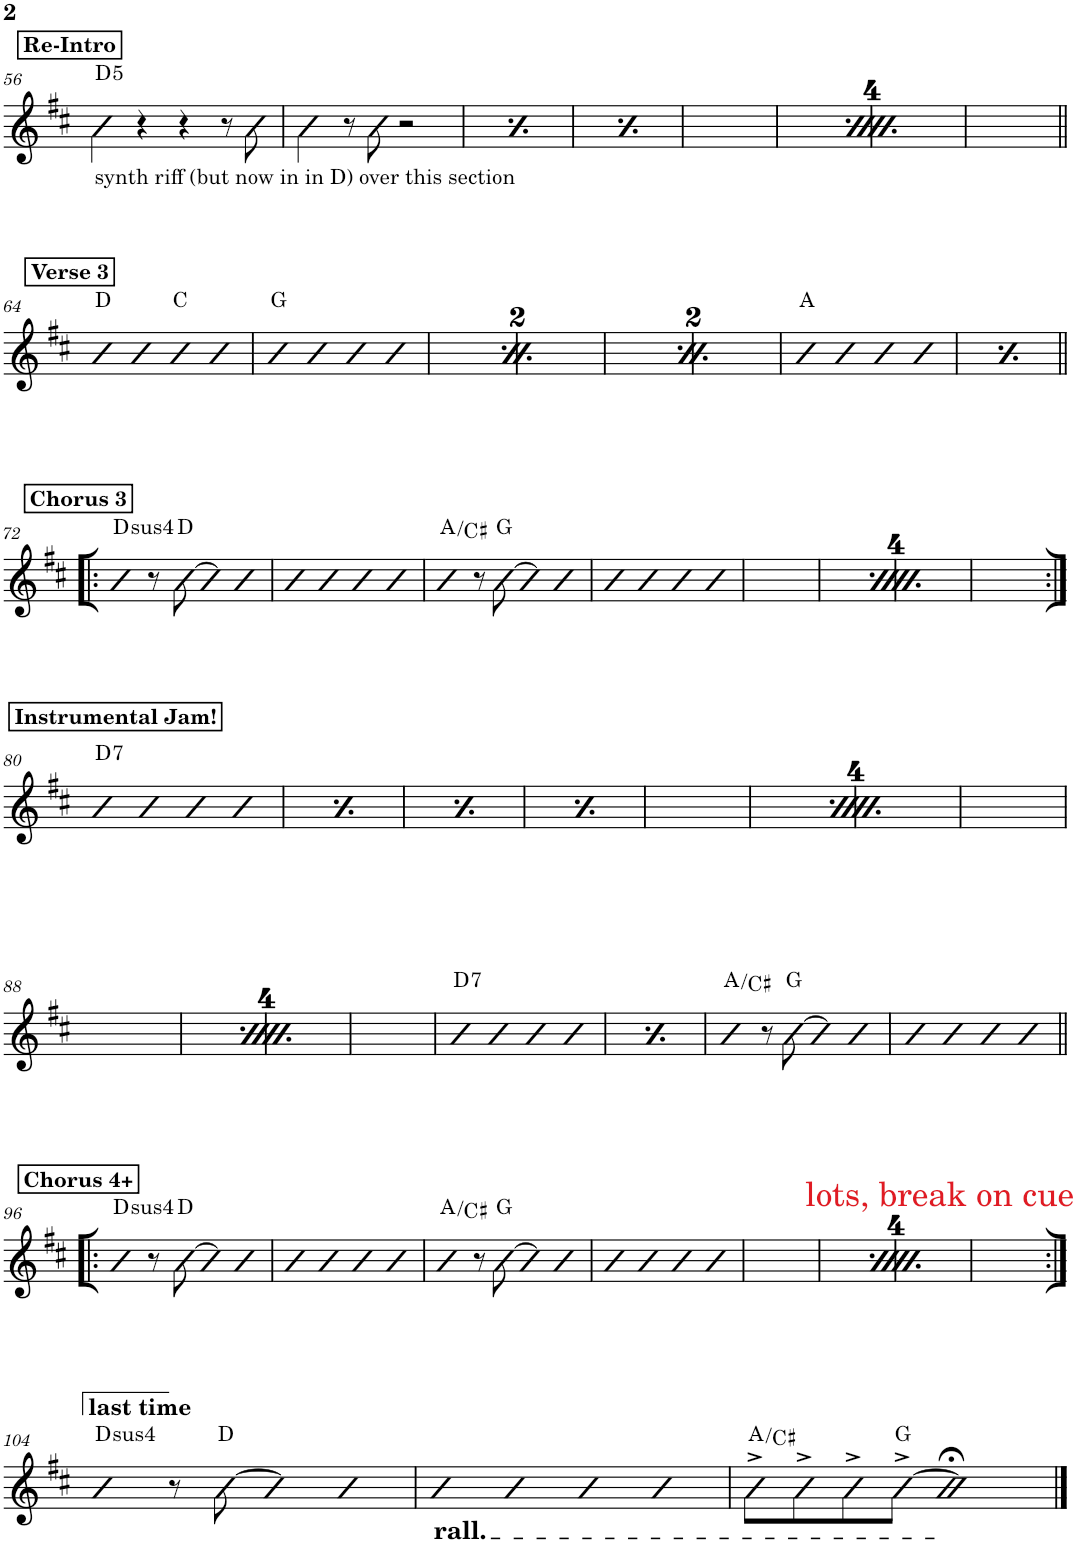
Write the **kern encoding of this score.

**kern	**harte
*part1	*part1
*staff1	*
*I"Piano	*
*I'Pno.	*
!!LO:PB:g=z
*clefG2	*
*k[f#c#]	*
*M4/4	*
!!LO:REH:place=s1:a:B:cj:t=Re-Intro
=56	=56
!LO:TX:b:t=synth riff (but now in in D) over this section	!LO:H:kt=5
4b\	D:(1,5)
4r	.
4r	.
8r	.
8b\	.
=57	=57
4b\	.
8r	.
8b\	.
2r	.
=58	=58
4b\	.
8r	.
8b\	.
2r	.
=59	=59
4b\	.
8r	.
8b\	.
2r	.
!!LO:REH:place=s1:a:B:cj:t=Re-Intro
=60	=60
!LO:TX:b:t=synth riff (but now in in D) over this section	!LO:H:kt=5
4b\	D:(1,5)
4r	.
4r	.
8r	.
8b\	.
=61	=61
4b\	.
8r	.
8b\	.
2r	.
=62	=62
4b\	.
8r	.
8b\	.
2r	.
=63	=63
4b\	.
8r	.
8b\	.
2r	.
!!LO:LB:g=z
!!LO:REH:place=s1:a:B:cj:t=Verse 3
=64||	=64||
4b	D:maj
4b	.
4b	C:maj
4b	.
=65	=65
4b	G:maj
4b	.
4b	.
4b	.
!!LO:REH:place=s1:a:B:cj:t=Verse 3
=66	=66
4b	D:maj
4b	.
4b	C:maj
4b	.
=67	=67
4b	G:maj
4b	.
4b	.
4b	.
!!LO:REH:place=s1:a:B:cj:t=Verse 3
=68	=68
4b	D:maj
4b	.
4b	C:maj
4b	.
=69	=69
4b	G:maj
4b	.
4b	.
4b	.
=70	=70
4b	A:maj
4b	.
4b	.
4b	.
=71	=71
4b	A:maj
4b	.
4b	.
4b	.
!!LO:LB:g=z
!!LO:REH:place=s1:a:B:cj:t=Chorus 3
=72!|:	=72!|:
!	!LO:H:kt=4
4cc#	D:sus4
8r	.
[8cc#\	D:maj
4cc#]	.
4cc#	.
=73	=73
4cc#	.
4cc#	.
4cc#	.
4cc#	.
=74	=74
4cc#	A:maj/3
8r	.
[8cc#\	G:maj
4cc#]	.
4cc#	.
=75	=75
4cc#	.
4cc#	.
4cc#	.
4cc#	.
!!LO:REH:place=s1:a:B:cj:t=Chorus 3
=76	=76
!	!LO:H:kt=4
4cc#	D:sus4
8r	.
[8cc#\	D:maj
4cc#]	.
4cc#	.
=77	=77
4cc#	.
4cc#	.
4cc#	.
4cc#	.
=78	=78
4cc#	A:maj/3
8r	.
[8cc#\	G:maj
4cc#]	.
4cc#	.
=79	=79
4cc#	.
4cc#	.
4cc#	.
4cc#	.
!!LO:LB:g=z
!!LO:REH:place=s1:a:B:cj:t=Instrumental Jam!
=80:|!	=80:|!
!	!LO:H:kt=7
4b	D:7
4b	.
4b	.
4b	.
!!LO:REH:place=s1:a:B:cj:t=Instrumental Jam!
=81	=81
!	!LO:H:kt=7
4b	D:7
4b	.
4b	.
4b	.
!!LO:REH:place=s1:a:B:cj:t=Instrumental Jam!
=82	=82
!	!LO:H:kt=7
4b	D:7
4b	.
4b	.
4b	.
!!LO:REH:place=s1:a:B:cj:t=Instrumental Jam!
=83	=83
!	!LO:H:kt=7
4b	D:7
4b	.
4b	.
4b	.
!!LO:REH:place=s1:a:B:cj:t=Instrumental Jam!
=84	=84
!	!LO:H:kt=7
4b	D:7
4b	.
4b	.
4b	.
!!LO:REH:place=s1:a:B:cj:t=Instrumental Jam!
=85	=85
!	!LO:H:kt=7
4b	D:7
4b	.
4b	.
4b	.
!!LO:REH:place=s1:a:B:cj:t=Instrumental Jam!
=86	=86
!	!LO:H:kt=7
4b	D:7
4b	.
4b	.
4b	.
!!LO:REH:place=s1:a:B:cj:t=Instrumental Jam!
=87	=87
!	!LO:H:kt=7
4b	D:7
4b	.
4b	.
4b	.
!!LO:LB:g=z
!!LO:REH:place=s1:a:B:cj:t=Instrumental Jam!
=88	=88
!	!LO:H:kt=7
4b	D:7
4b	.
4b	.
4b	.
!!LO:REH:place=s1:a:B:cj:t=Instrumental Jam!
=89	=89
!	!LO:H:kt=7
4b	D:7
4b	.
4b	.
4b	.
!!LO:REH:place=s1:a:B:cj:t=Instrumental Jam!
=90	=90
!	!LO:H:kt=7
4b	D:7
4b	.
4b	.
4b	.
!!LO:REH:place=s1:a:B:cj:t=Instrumental Jam!
=91	=91
!	!LO:H:kt=7
4b	D:7
4b	.
4b	.
4b	.
=92	=92
!	!LO:H:kt=7
4b	D:7
4b	.
4b	.
4b	.
=93	=93
!	!LO:H:kt=7
4b	D:7
4b	.
4b	.
4b	.
=94	=94
4cc#	A:maj/3
8r	.
[8cc#\	G:maj
4cc#]	.
4cc#	.
=95	=95
4cc#	.
4cc#	.
4cc#	.
4cc#	.
!!LO:LB:g=z
!!LO:REH:place=s1:a:B:cj:t=Chorus 4+
=96!|:	=96!|:
!	!LO:H:kt=4
4cc#	D:sus4
8r	.
[8cc#\	D:maj
4cc#]	.
4cc#	.
=97	=97
4cc#	.
4cc#	.
4cc#	.
4cc#	.
=98	=98
4cc#	A:maj/3
8r	.
[8cc#\	G:maj
4cc#]	.
4cc#	.
=99	=99
4cc#	.
4cc#	.
4cc#	.
4cc#	.
!!LO:REH:place=s1:a:B:cj:t=Chorus 4+
=100	=100
!	!LO:H:kt=4
4cc#	D:sus4
8r	.
[8cc#\	D:maj
4cc#]	.
4cc#	.
=101	=101
4cc#	.
4cc#	.
4cc#	.
4cc#	.
=102	=102
4cc#	A:maj/3
8r	.
[8cc#\	G:maj
4cc#]	.
4cc#	.
=103	=103
4cc#	.
4cc#	.
4cc#	.
4cc#	.
!!LO:LB:g=z
=104:|!	=104:|!
!	!LO:H:kt=4
4cc#	D:sus4
8r	.
[8cc#\	D:maj
4cc#]	.
4cc#	.
=105	=105
!LO:TX:b:t=rall.	!
4cc#	.
4cc#	.
4cc#	.
4cc#	.
=106	=106
8cc#^\L	A:maj/3
8cc#^\	.
8cc#^\	.
[8cc#^\J	G:maj
2cc#;<]	.
==	==
*-	*-
